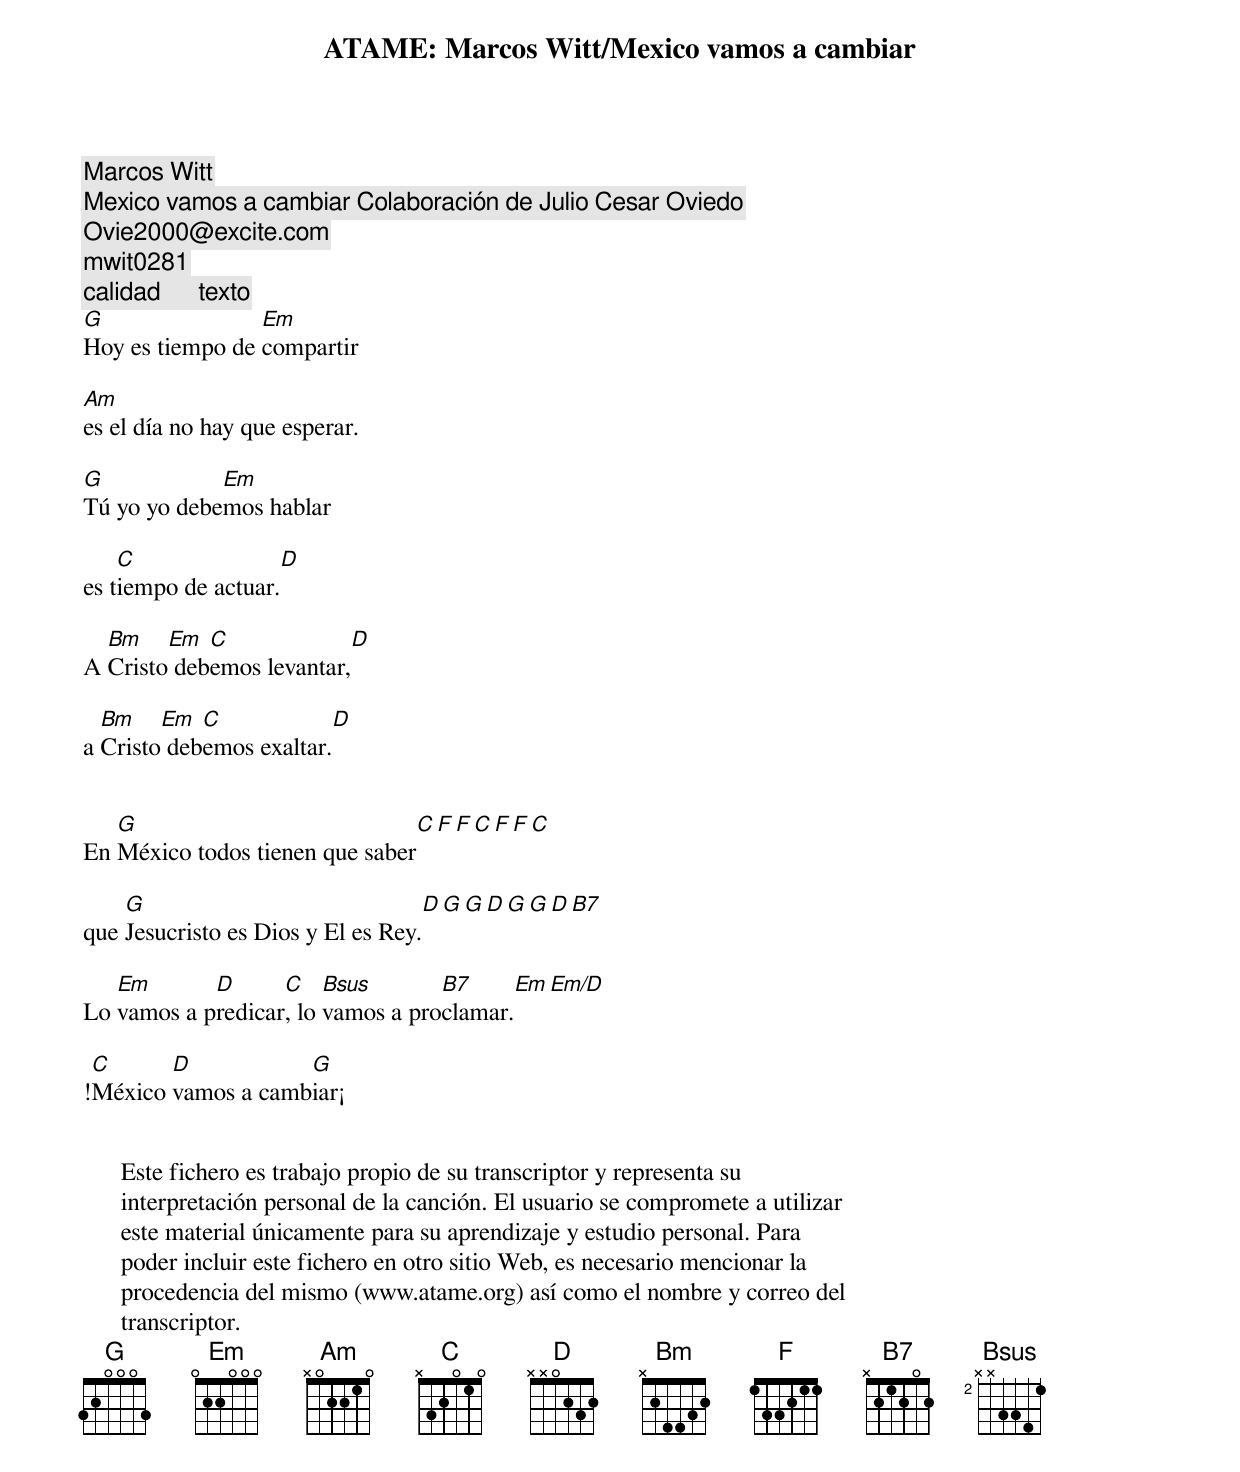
ATAME: Marcos Witt/Mexico vamos a cambiar

      Marcos Witt
      Mexico vamos a cambiar Colaboración de Julio Cesar Oviedo
      Ovie2000@excite.com
       mwit0281
      calidad      texto
G                Em
Hoy es tiempo de compartir

Am
es el día no hay que esperar.

G            Em
Tú yo yo debemos hablar

    C                D
es tiempo de actuar.

  Bm    Em  C             D
A Cristo debemos levantar,

  Bm    Em  C            D
a Cristo debemos exaltar.


   G                             C F F C F F C
En México todos tienen que saber

    G                              D G G D G G D B7
que Jesucristo es Dios y El es Rey.

   Em       D      C    Bsus       B7     Em Em/D
Lo vamos a predicar, lo vamos a proclamar.

 C      D           G
!México vamos a cambiar¡


      Este fichero es trabajo propio de su transcriptor y representa su
      interpretación personal de la canción. El usuario se compromete a utilizar
      este material únicamente para su aprendizaje y estudio personal. Para
      poder incluir este fichero en otro sitio Web, es necesario mencionar la
      procedencia del mismo (www.atame.org) así como el nombre y correo del
      transcriptor.
